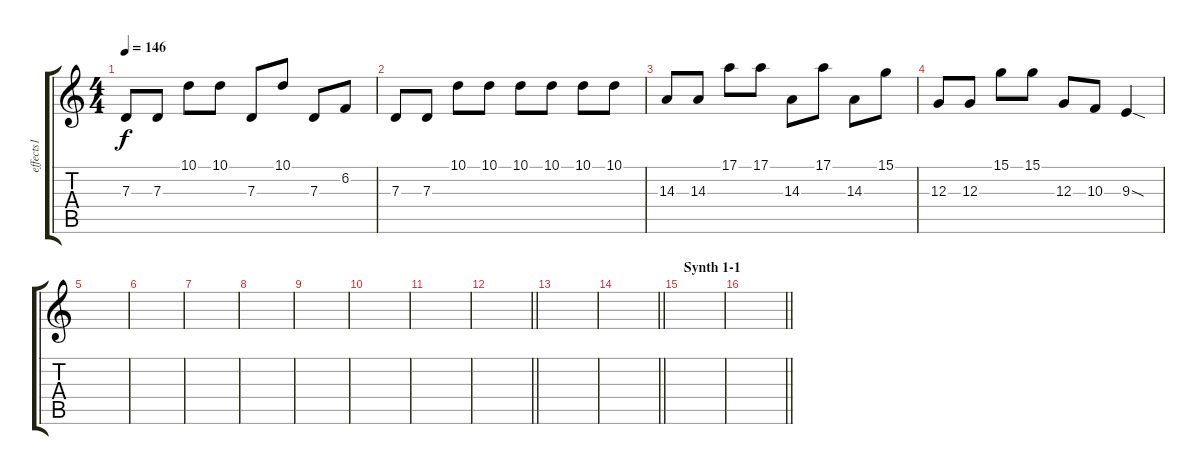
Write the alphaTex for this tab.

\track ("effects1" "effects1") {instrument lead1square}
\staff {score tabs}
\tuning (E4 B3 G3 D3 A2 E2) {hide}
\ts (4 4)
\tempo 146
\clef g2
\ks c
7.3.8{dy f} 7.3.8 10.1.8 10.1.8 7.3.8 10.1.8 7.3.8 6.2.8 |
7.3.8 7.3.8 10.1.8 10.1.8 10.1.8 10.1.8 10.1.8 10.1.8 |
14.3.8 14.3.8 17.1.8 17.1.8 14.3.8 17.1.8 14.3.8 15.1.8 |
12.3.8 12.3.8 15.1.8 15.1.8 12.3.8 10.3.8 9.3{sod}.4 |
|
|
|
|
|
|
|
\barLineRight lightlight
|
|
\barLineRight lightlight
|
\section ("" "Synth 1-1")
|
\barLineRight lightlight
